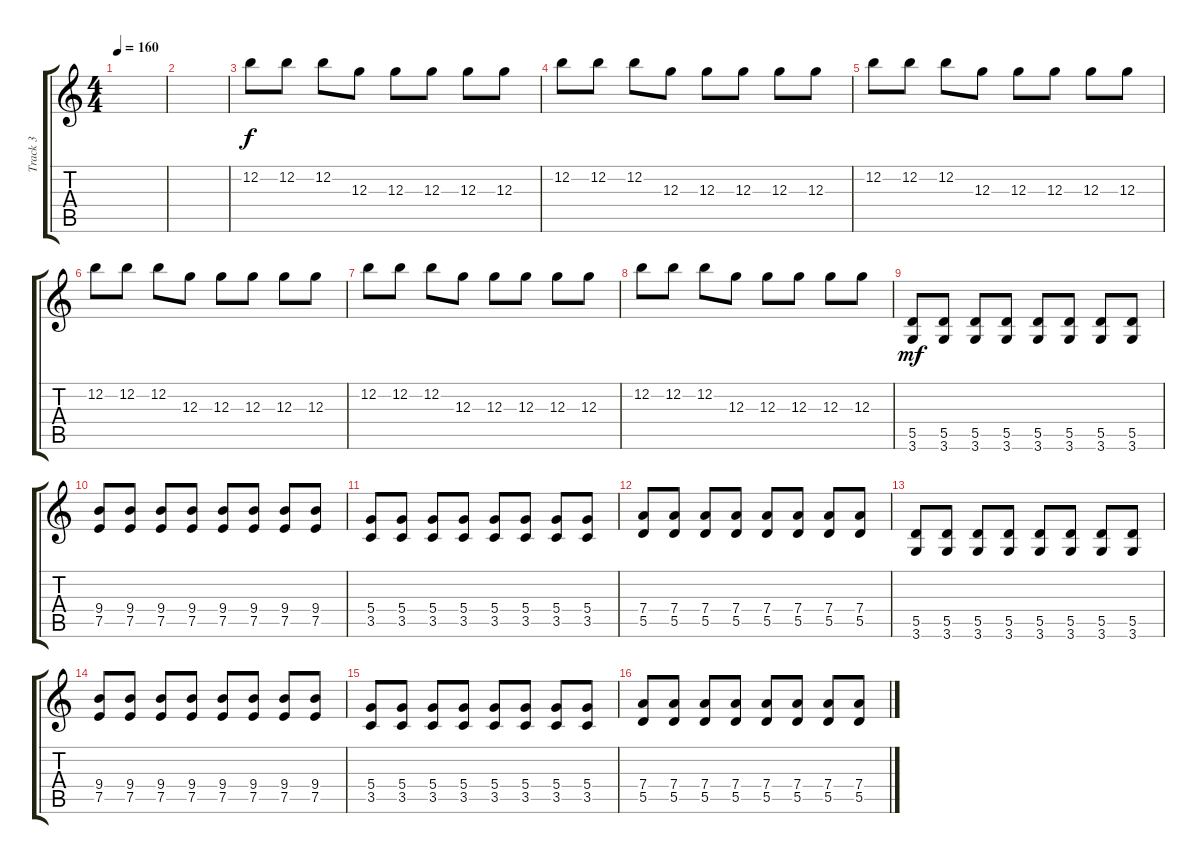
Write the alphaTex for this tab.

\track ("Track 3" "Track 3") {instrument overdrivenguitar}
\staff {score tabs}
\tuning (E4 B3 G3 D3 A2 E2) {hide}
\ts (4 4)
\tempo 160
\clef g2
\ks c
|
|
12.2.8 12.2.8 12.2.8 12.3.8 12.3.8 12.3.8 12.3.8 12.3.8 |
12.2.8 12.2.8 12.2.8 12.3.8 12.3.8 12.3.8 12.3.8 12.3.8 |
12.2.8 12.2.8 12.2.8 12.3.8 12.3.8 12.3.8 12.3.8 12.3.8 |
12.2.8 12.2.8 12.2.8 12.3.8 12.3.8 12.3.8 12.3.8 12.3.8 |
12.2.8 12.2.8 12.2.8 12.3.8 12.3.8 12.3.8 12.3.8 12.3.8 |
12.2.8 12.2.8 12.2.8 12.3.8 12.3.8 12.3.8 12.3.8 12.3.8 |
(5.5 3.6).8{dy mf} (5.5 3.6).8 (5.5 3.6).8 (5.5 3.6).8 (5.5 3.6).8 (5.5 3.6).8 (5.5 3.6).8 (5.5 3.6).8 |
(9.4 7.5).8 (9.4 7.5).8 (9.4 7.5).8 (9.4 7.5).8 (9.4 7.5).8 (9.4 7.5).8 (9.4 7.5).8 (9.4 7.5).8 |
(5.4 3.5).8 (5.4 3.5).8 (5.4 3.5).8 (5.4 3.5).8 (5.4 3.5).8 (5.4 3.5).8 (5.4 3.5).8 (5.4 3.5).8 |
(7.4 5.5).8 (7.4 5.5).8 (7.4 5.5).8 (7.4 5.5).8 (7.4 5.5).8 (7.4 5.5).8 (7.4 5.5).8 (7.4 5.5).8 |
(5.5 3.6).8 (5.5 3.6).8 (5.5 3.6).8 (5.5 3.6).8 (5.5 3.6).8 (5.5 3.6).8 (5.5 3.6).8 (5.5 3.6).8 |
(9.4 7.5).8 (9.4 7.5).8 (9.4 7.5).8 (9.4 7.5).8 (9.4 7.5).8 (9.4 7.5).8 (9.4 7.5).8 (9.4 7.5).8 |
(5.4 3.5).8 (5.4 3.5).8 (5.4 3.5).8 (5.4 3.5).8 (5.4 3.5).8 (5.4 3.5).8 (5.4 3.5).8 (5.4 3.5).8 |
(7.4 5.5).8 (7.4 5.5).8 (7.4 5.5).8 (7.4 5.5).8 (7.4 5.5).8 (7.4 5.5).8 (7.4 5.5).8 (7.4 5.5).8
